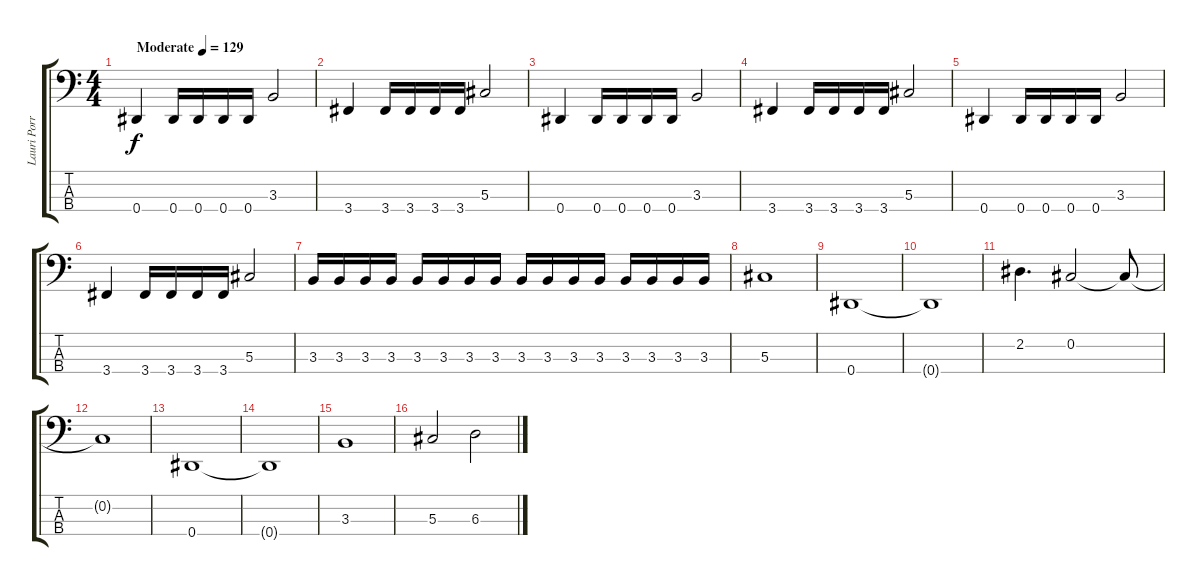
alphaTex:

\track ("Lauri Porra" "Lauri Porr") {instrument electricbasspick bank 72}
\staff {score tabs}
\tuning (Gb2 Db2 Ab1 Eb1) {hide}
\ts (4 4)
\tempo (129 "Moderate")
\clef f4
\ks c
0.4.4{dy f instrument electricbasspick} 0.4.16 0.4.16 0.4.16 0.4.16 3.3.2 |
3.4.4 3.4.16 3.4.16 3.4.16 3.4.16 5.3.2 |
0.4.4 0.4.16 0.4.16 0.4.16 0.4.16 3.3.2 |
3.4.4 3.4.16 3.4.16 3.4.16 3.4.16 5.3.2 |
0.4.4 0.4.16 0.4.16 0.4.16 0.4.16 3.3.2 |
3.4.4 3.4.16 3.4.16 3.4.16 3.4.16 5.3.2 |
3.3.16 3.3.16 3.3.16 3.3.16 3.3.16 3.3.16 3.3.16 3.3.16 3.3.16 3.3.16 3.3.16 3.3.16 3.3.16 3.3.16 3.3.16 3.3.16 |
5.3.1 |
0.4.1 |
0.4{t}.1 |
2.2.4{d} 0.2.2 0.2{t}.8 |
0.2{t}.1 |
0.4.1 |
0.4{t}.1 |
3.3.1 |
5.3.2 6.3.2
